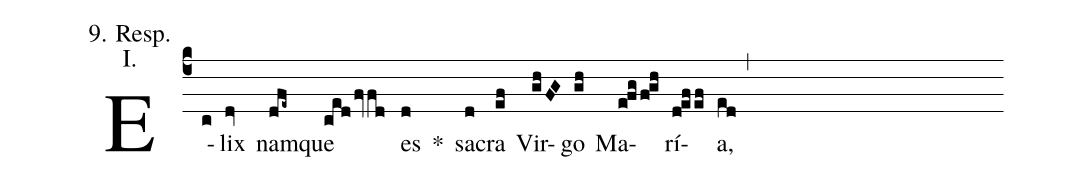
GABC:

annotation: 9. Resp.;
annotation: I.;
%%
(c4)
E(c)lix(dv) nam(dfe~)que(cedfvfd) es(d) *() sac(d)ra(ef) Vir(ghFG)go(gh) Ma(efgfgh)rí(defef)a,(ed) (,)
